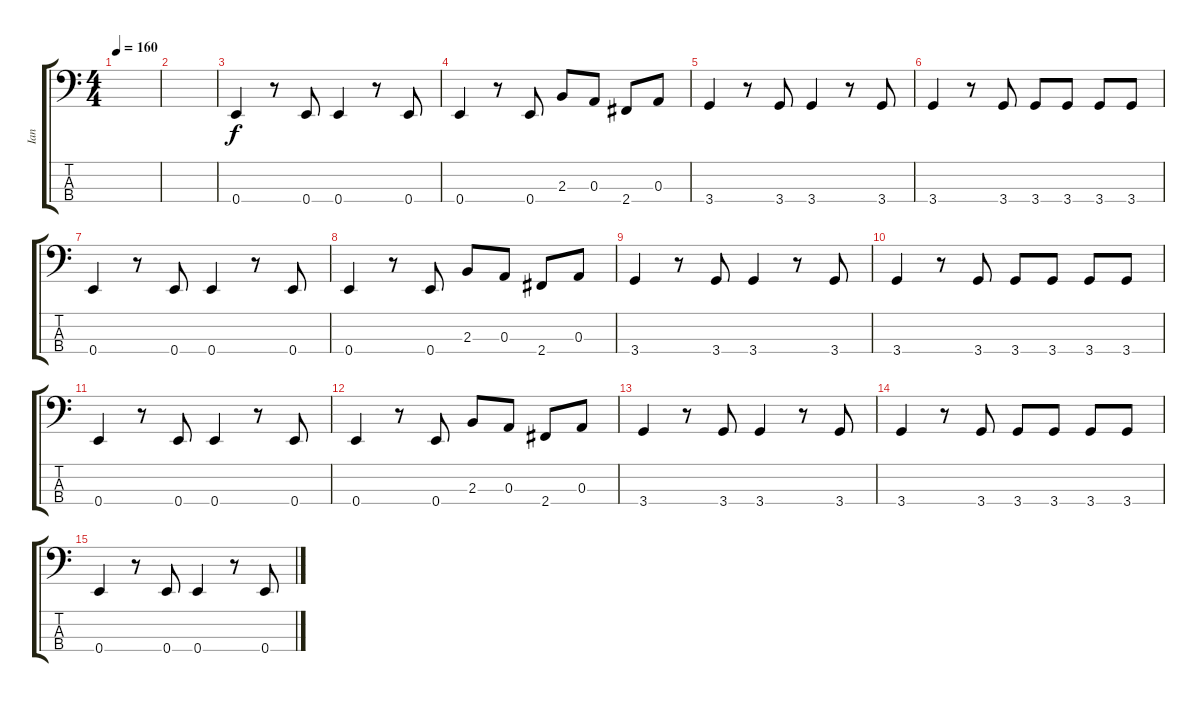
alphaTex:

\track ("Ian" "Ian") {instrument electricbasspick}
\staff {score tabs}
\tuning (G2 D2 A1 E1) {hide}
\ts (4 4)
\tempo 160
\clef f4
\ks c
|
|
0.4.4 r.8 0.4.8 0.4.4 r.8 0.4.8 |
0.4.4 r.8 0.4.8 2.3.8 0.3.8 2.4.8 0.3.8 |
3.4.4 r.8 3.4.8 3.4.4 r.8 3.4.8 |
3.4.4 r.8 3.4.8 3.4.8 3.4.8 3.4.8 3.4.8 |
0.4.4 r.8 0.4.8 0.4.4 r.8 0.4.8 |
0.4.4 r.8 0.4.8 2.3.8 0.3.8 2.4.8 0.3.8 |
3.4.4 r.8 3.4.8 3.4.4 r.8 3.4.8 |
3.4.4 r.8 3.4.8 3.4.8 3.4.8 3.4.8 3.4.8 |
0.4.4 r.8 0.4.8 0.4.4 r.8 0.4.8 |
0.4.4 r.8 0.4.8 2.3.8 0.3.8 2.4.8 0.3.8 |
3.4.4 r.8 3.4.8 3.4.4 r.8 3.4.8 |
3.4.4 r.8 3.4.8 3.4.8 3.4.8 3.4.8 3.4.8 |
0.4.4 r.8 0.4.8 0.4.4 r.8 0.4.8
